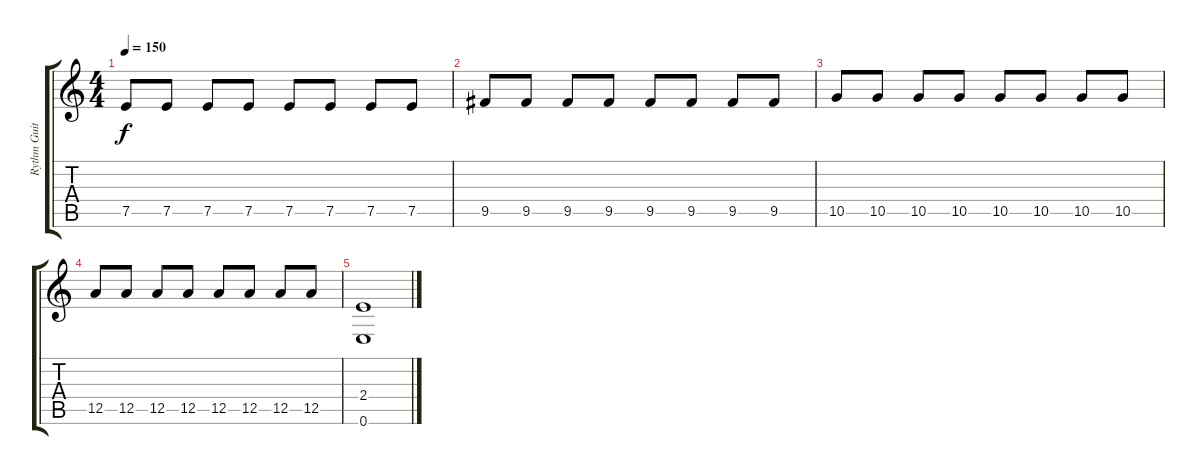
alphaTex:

\track ("Rythm Guitar" "Rythm Guit") {instrument distortionguitar}
\staff {score tabs}
\tuning (E4 B3 G3 D3 A2 E2) {hide}
\ts (4 4)
\tempo 150
\clef g2
\ks c
7.5.8{dy f} 7.5.8 7.5.8 7.5.8 7.5.8 7.5.8 7.5.8 7.5.8 |
9.5.8 9.5.8 9.5.8 9.5.8 9.5.8 9.5.8 9.5.8 9.5.8 |
10.5.8 10.5.8 10.5.8 10.5.8 10.5.8 10.5.8 10.5.8 10.5.8 |
12.5.8 12.5.8 12.5.8 12.5.8 12.5.8 12.5.8 12.5.8 12.5.8 |
(2.4 0.6).1
